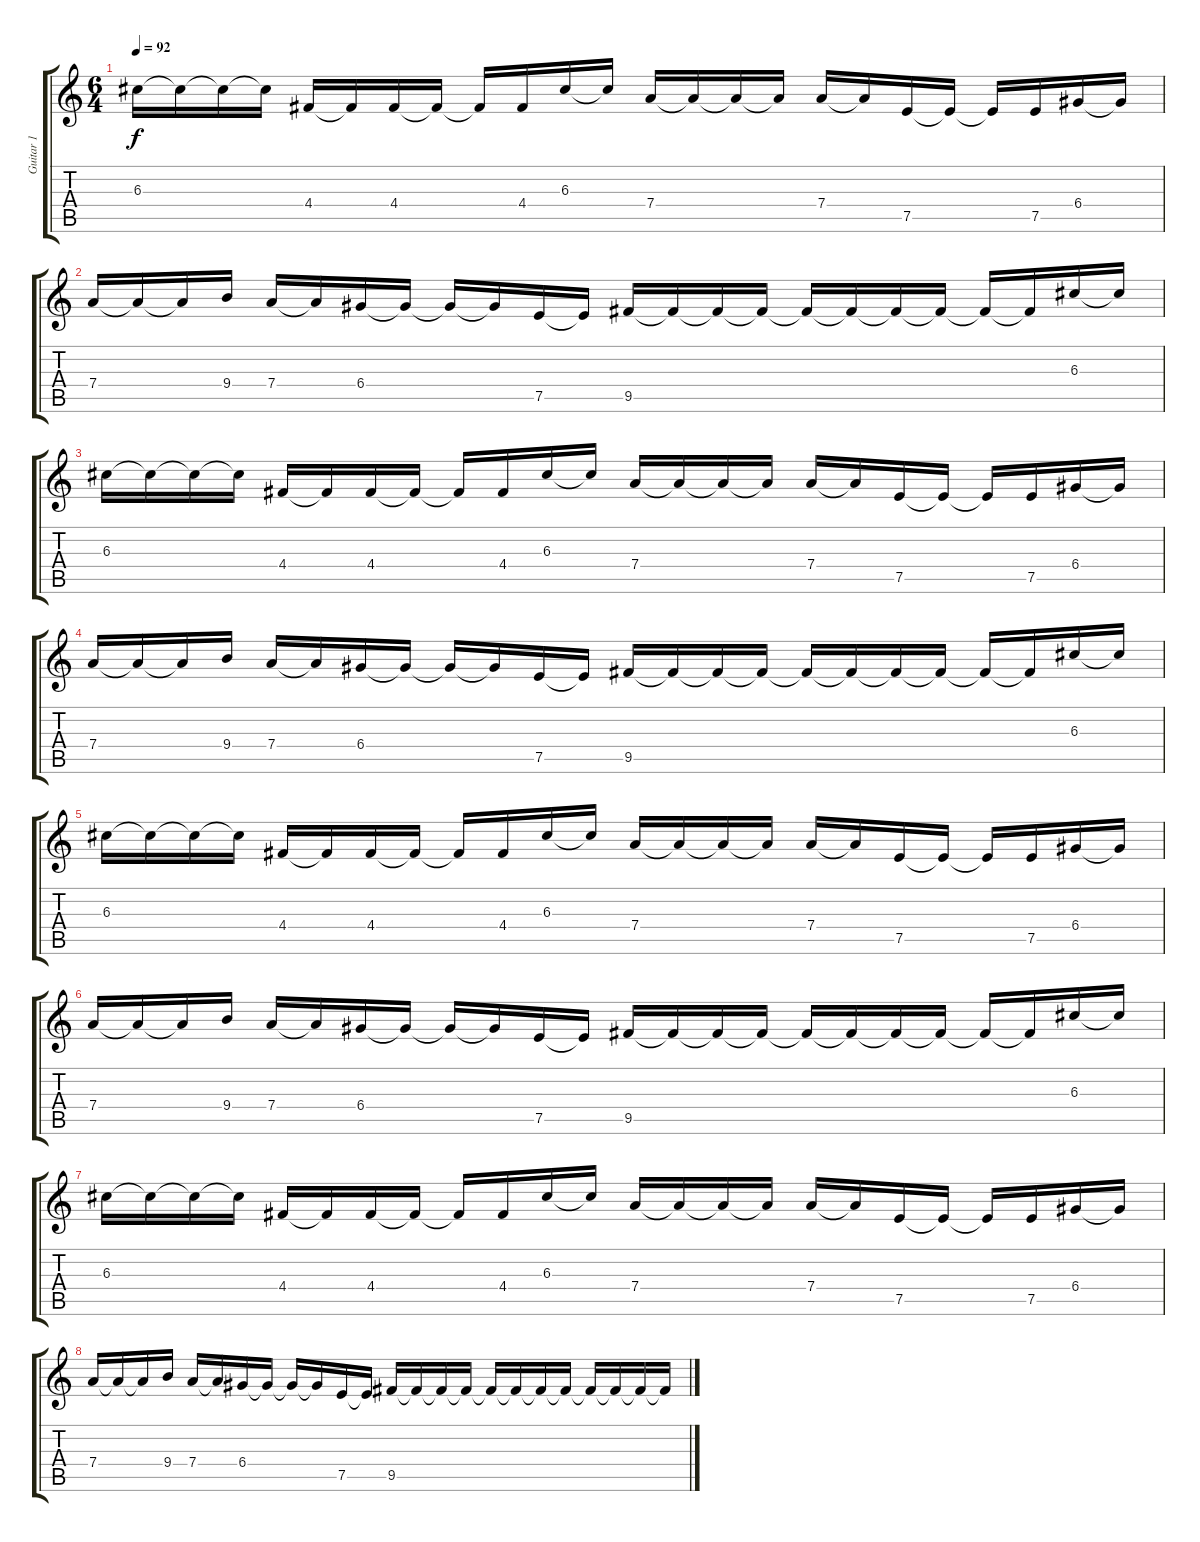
\track ("Guitar 1" "Guitar 1") {instrument distortionguitar}
\staff {score tabs}
\tuning (E4 B3 G3 D3 A2 E2) {hide}
\ts (6 4)
\tempo 92
\clef g2
\ks c
6.3.16{dy f} 6.3{t}.16 6.3{t}.16 6.3{t}.16 4.4.16 4.4{t}.16 4.4.16 4.4{t}.16 4.4{t}.16 4.4.16 6.3.16 6.3{t}.16 7.4.16 7.4{t}.16 7.4{t}.16 7.4{t}.16 7.4.16 7.4{t}.16 7.5.16 7.5{t}.16 7.5{t}.16 7.5.16 6.4.16 6.4{t}.16 |
7.4.16 7.4{t}.16 7.4{t}.16 9.4.16 7.4.16 7.4{t}.16 6.4.16 6.4{t}.16 6.4{t}.16 6.4{t}.16 7.5.16 7.5{t}.16 9.5.16 9.5{t}.16 9.5{t}.16 9.5{t}.16 9.5{t}.16 9.5{t}.16 9.5{t}.16 9.5{t}.16 9.5{t}.16 9.5{t}.16 6.3.16 6.3{t}.16 |
6.3.16 6.3{t}.16 6.3{t}.16 6.3{t}.16 4.4.16 4.4{t}.16 4.4.16 4.4{t}.16 4.4{t}.16 4.4.16 6.3.16 6.3{t}.16 7.4.16 7.4{t}.16 7.4{t}.16 7.4{t}.16 7.4.16 7.4{t}.16 7.5.16 7.5{t}.16 7.5{t}.16 7.5.16 6.4.16 6.4{t}.16 |
7.4.16 7.4{t}.16 7.4{t}.16 9.4.16 7.4.16 7.4{t}.16 6.4.16 6.4{t}.16 6.4{t}.16 6.4{t}.16 7.5.16 7.5{t}.16 9.5.16 9.5{t}.16 9.5{t}.16 9.5{t}.16 9.5{t}.16 9.5{t}.16 9.5{t}.16 9.5{t}.16 9.5{t}.16 9.5{t}.16 6.3.16 6.3{t}.16 |
6.3.16 6.3{t}.16 6.3{t}.16 6.3{t}.16 4.4.16 4.4{t}.16 4.4.16 4.4{t}.16 4.4{t}.16 4.4.16 6.3.16 6.3{t}.16 7.4.16 7.4{t}.16 7.4{t}.16 7.4{t}.16 7.4.16 7.4{t}.16 7.5.16 7.5{t}.16 7.5{t}.16 7.5.16 6.4.16 6.4{t}.16 |
7.4.16 7.4{t}.16 7.4{t}.16 9.4.16 7.4.16 7.4{t}.16 6.4.16 6.4{t}.16 6.4{t}.16 6.4{t}.16 7.5.16 7.5{t}.16 9.5.16 9.5{t}.16 9.5{t}.16 9.5{t}.16 9.5{t}.16 9.5{t}.16 9.5{t}.16 9.5{t}.16 9.5{t}.16 9.5{t}.16 6.3.16 6.3{t}.16 |
6.3.16 6.3{t}.16 6.3{t}.16 6.3{t}.16 4.4.16 4.4{t}.16 4.4.16 4.4{t}.16 4.4{t}.16 4.4.16 6.3.16 6.3{t}.16 7.4.16 7.4{t}.16 7.4{t}.16 7.4{t}.16 7.4.16 7.4{t}.16 7.5.16 7.5{t}.16 7.5{t}.16 7.5.16 6.4.16 6.4{t}.16 |
7.4.16 7.4{t}.16 7.4{t}.16 9.4.16 7.4.16 7.4{t}.16 6.4.16 6.4{t}.16 6.4{t}.16 6.4{t}.16 7.5.16 7.5{t}.16 9.5.16 9.5{t}.16 9.5{t}.16 9.5{t}.16 9.5{t}.16 9.5{t}.16 9.5{t}.16 9.5{t}.16 9.5{t}.16 9.5{t}.16 9.5{t}.16 9.5{t}.16
